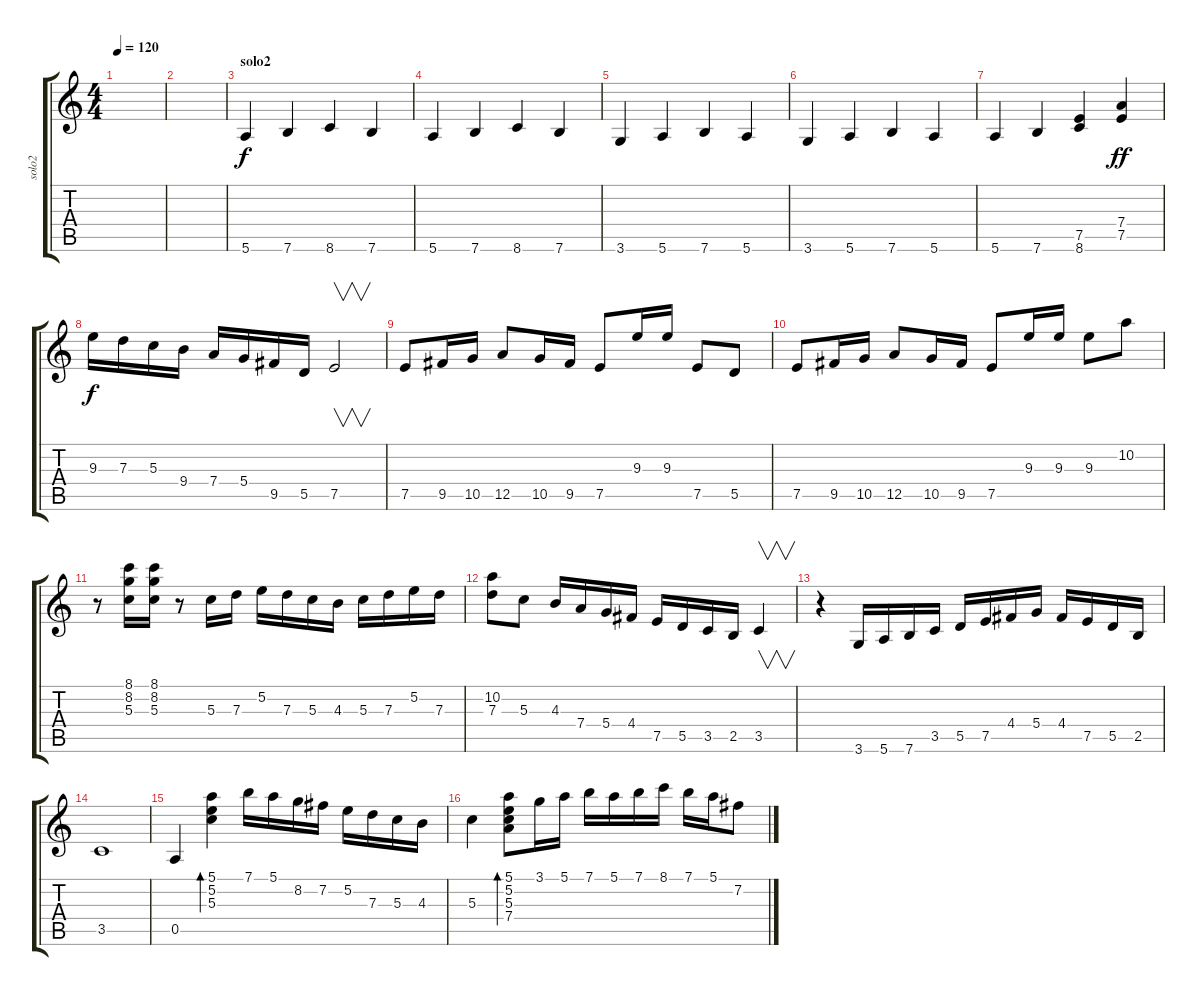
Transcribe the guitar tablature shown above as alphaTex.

\track ("solo2" "solo2") {instrument electricguitarclean}
\staff {score tabs}
\tuning (E4 B3 G3 D3 A2 E2) {hide}
\ts (4 4)
\tempo 120
\clef g2
\ks c
|
|
\section ("" "solo2")
5.6.4 7.6.4 8.6.4 7.6.4 |
5.6.4 7.6.4 8.6.4 7.6.4 |
3.6.4 5.6.4 7.6.4 5.6.4 |
3.6.4 5.6.4 7.6.4 5.6.4 |
5.6.4 7.6.4 (7.5 8.6).4 (7.4 7.5).4{dy ff} |
9.3.16{dy f} 7.3.16 5.3.16 9.4.16 7.4.16 5.4.16 9.5.16 5.5.16 7.5.2{v} |
7.5.8 9.5.16 10.5.16 12.5.8 10.5.16 9.5.16 7.5.8 9.3.16 9.3.16 7.5.8 5.5.8 |
7.5.8 9.5.16 10.5.16 12.5.8 10.5.16 9.5.16 7.5.8 9.3.16 9.3.16 9.3.8 10.2.8 |
r.8 (8.1 8.2 5.3).16 (8.1 8.2 5.3).16 r.8 5.3.16 7.3.16 5.2.16 7.3.16 5.3.16 4.3.16 5.3.16 7.3.16 5.2.16 7.3.16 |
(10.2 7.3).8 5.3.8 4.3.16 7.4.16 5.4.16 4.4.16 7.5.16 5.5.16 3.5.16 2.5.16 3.5.4{v} |
r.4 3.6.16 5.6.16 7.6.16 3.5.16 5.5.16 7.5.16 4.4.16 5.4.16 4.4.16 7.5.16 5.5.16 2.5.16 |
3.5.1 |
0.5.4 (5.1 5.2 5.3).4{bd 480} 7.1.16 5.1.16 8.2.16 7.2.16 5.2.16 7.3.16 5.3.16 4.3.16 |
5.3.4 (5.1 5.2 5.3 7.4).8{bd 480} 3.1.16 5.1.16 7.1.16 5.1.16 7.1.16 8.1.16 7.1.16 5.1.16 7.2.8
